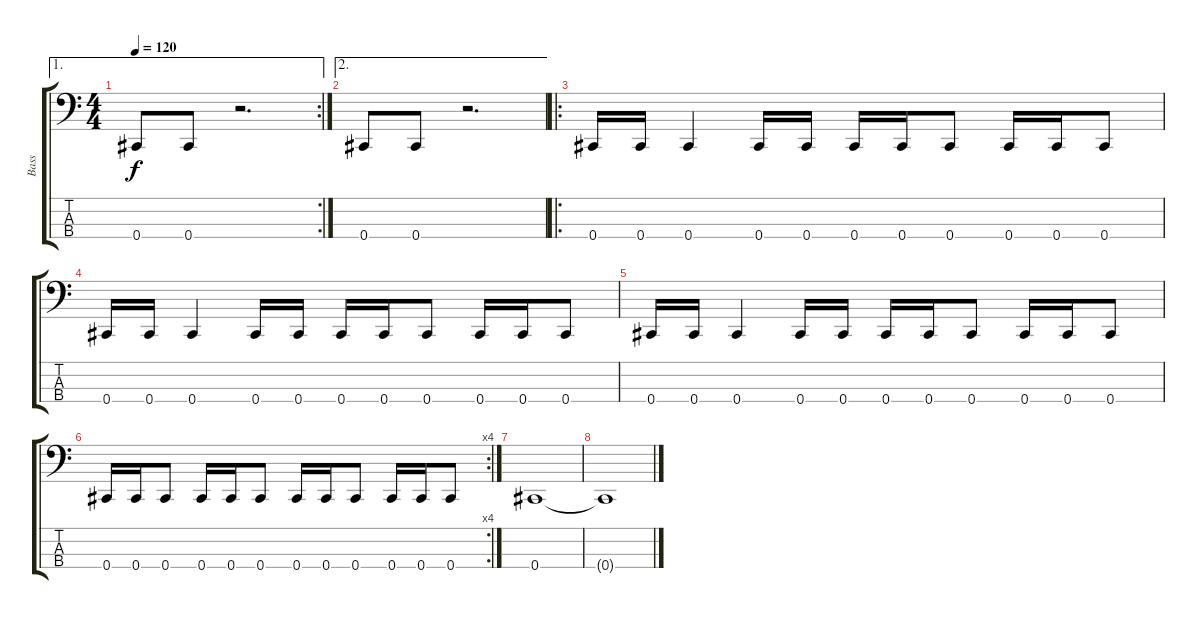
\track ("Bass" "Bass") {instrument electricbasspick}
\staff {score tabs}
\tuning (Gb2 Db2 Ab1 Db1) {hide}
\ae 1
\rc 2
\ts (4 4)
\tempo 120
\clef f4
\ks c
0.4.8{dy f} 0.4.8 r.2{d} |
\ae 2
0.4.8 0.4.8 r.2{d} |
\ro
0.4.16 0.4.16 0.4.4 0.4.16 0.4.16 0.4.16 0.4.16 0.4.8 0.4.16 0.4.16 0.4.8 |
0.4.16 0.4.16 0.4.4 0.4.16 0.4.16 0.4.16 0.4.16 0.4.8 0.4.16 0.4.16 0.4.8 |
0.4.16 0.4.16 0.4.4 0.4.16 0.4.16 0.4.16 0.4.16 0.4.8 0.4.16 0.4.16 0.4.8 |
\rc 4
0.4.16 0.4.16 0.4.8 0.4.16 0.4.16 0.4.8 0.4.16 0.4.16 0.4.8 0.4.16 0.4.16 0.4.8 |
0.4.1 |
0.4{t}.1
